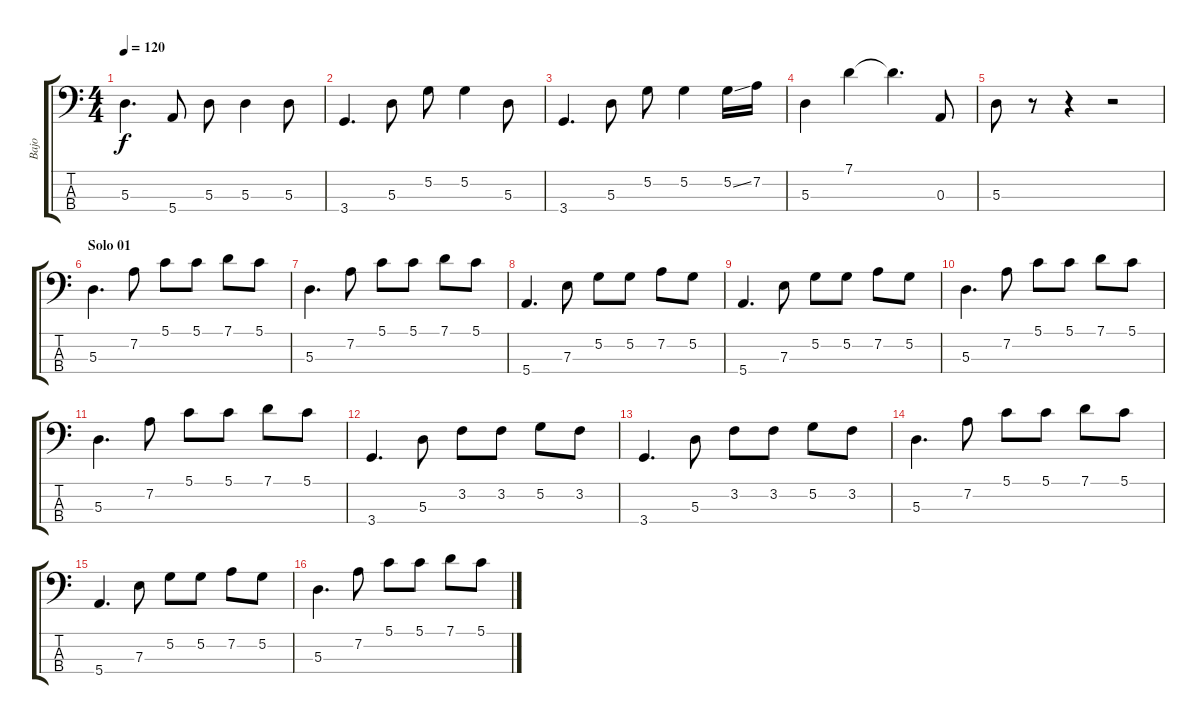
\track ("Bajo" "Bajo") {instrument electricbassfinger}
\staff {score tabs}
\tuning (G2 D2 A1 E1) {hide}
\ts (4 4)
\tempo 120
\clef f4
\ks c
5.3.4{d dy f} 5.4.8 5.3.8 5.3.4 5.3.8 |
3.4.4{d} 5.3.8 5.2.8 5.2.4 5.3.8 |
3.4.4{d} 5.3.8 5.2.8 5.2.4 5.2{ss}.16 7.2.16 |
5.3.4 7.1.4 7.1{t}.4{d} 0.3.8 |
5.3.8 r.8 r.4 r.2 |
\section ("" "Solo 01")
5.3.4{d} 7.2.8 5.1.8 5.1.8 7.1.8 5.1.8 |
5.3.4{d} 7.2.8 5.1.8 5.1.8 7.1.8 5.1.8 |
5.4.4{d} 7.3.8 5.2.8 5.2.8 7.2.8 5.2.8 |
5.4.4{d} 7.3.8 5.2.8 5.2.8 7.2.8 5.2.8 |
5.3.4{d} 7.2.8 5.1.8 5.1.8 7.1.8 5.1.8 |
5.3.4{d} 7.2.8 5.1.8 5.1.8 7.1.8 5.1.8 |
3.4.4{d} 5.3.8 3.2.8 3.2.8 5.2.8 3.2.8 |
3.4.4{d} 5.3.8 3.2.8 3.2.8 5.2.8 3.2.8 |
5.3.4{d} 7.2.8 5.1.8 5.1.8 7.1.8 5.1.8 |
5.4.4{d} 7.3.8 5.2.8 5.2.8 7.2.8 5.2.8 |
5.3.4{d} 7.2.8 5.1.8 5.1.8 7.1.8 5.1.8
